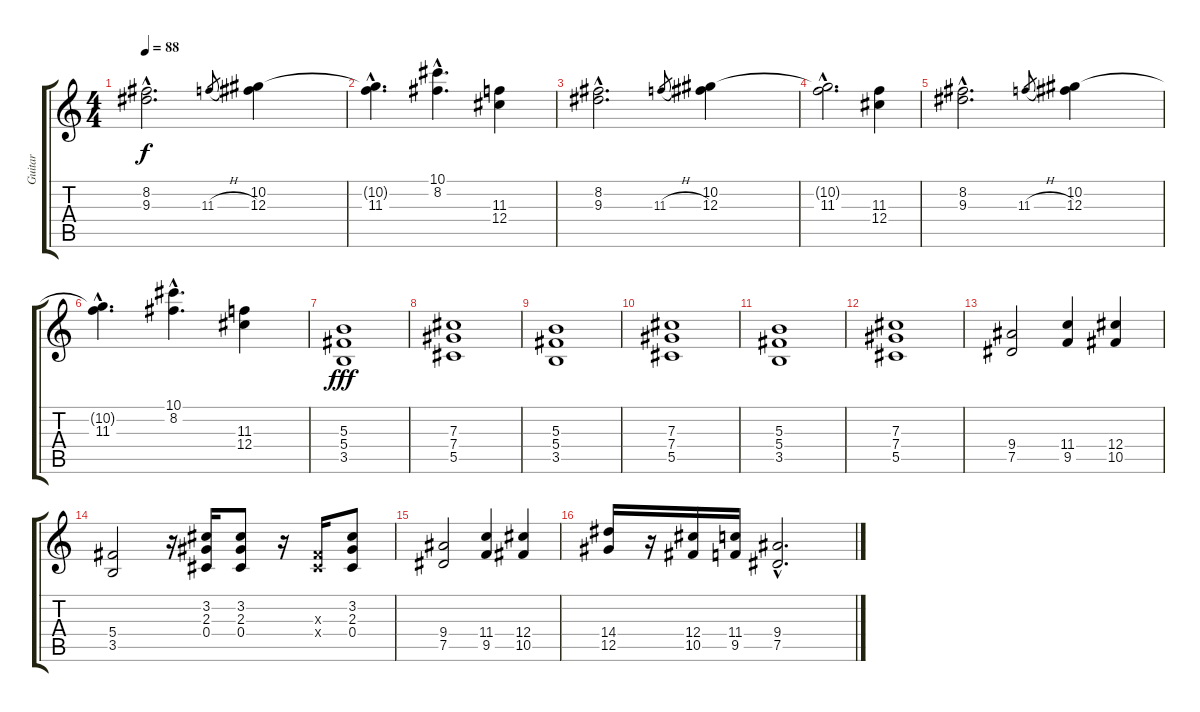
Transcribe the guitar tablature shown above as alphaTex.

\track ("Guitar" "Guitar") {instrument distortionguitar}
\staff {score tabs}
\tuning (Eb4 Bb3 Gb3 Db3 Ab2 Eb2) {hide}
\ts (4 4)
\tempo 88
\clef g2
\ks c
(8.2{hac} 9.3{hac}).2{d dy f} 11.3{h}.8{gr} (10.2 12.3).4 |
(10.2{hac t} 11.3{hac}).4{d} (10.1{hac} 8.2{hac}).4{d} (11.3 12.4).4 |
(8.2{hac} 9.3{hac}).2{d} 11.3{h}.8{gr} (10.2 12.3).4 |
(10.2{hac t} 11.3{hac}).2{d} (11.3 12.4).4 |
(8.2{hac} 9.3{hac}).2{d} 11.3{h}.8{gr} (10.2 12.3).4 |
(10.2{hac t} 11.3{hac}).4{d} (10.1{hac} 8.2{hac}).4{d} (11.3 12.4).4 |
(5.3 5.4 3.5).1{dy fff} |
(7.3 7.4 5.5).1 |
(5.3 5.4 3.5).1 |
(7.3 7.4 5.5).1 |
(5.3 5.4 3.5).1 |
(7.3 7.4 5.5).1 |
(9.4 7.5).2 (11.4 9.5).4 (12.4 10.5).4 |
(5.4 3.5).2 r.16 (3.2 2.3 0.4).16 (3.2 2.3 0.4).8 r.16 (0.3{x} 0.4{x}).16 (3.2 2.3 0.4).8 |
(9.4 7.5).2 (11.4 9.5).4 (12.4 10.5).4 |
(14.4 12.5).16 r.16 (12.4 10.5).16 (11.4 9.5).16 (9.4{hac} 7.5{hac}).2{d}
